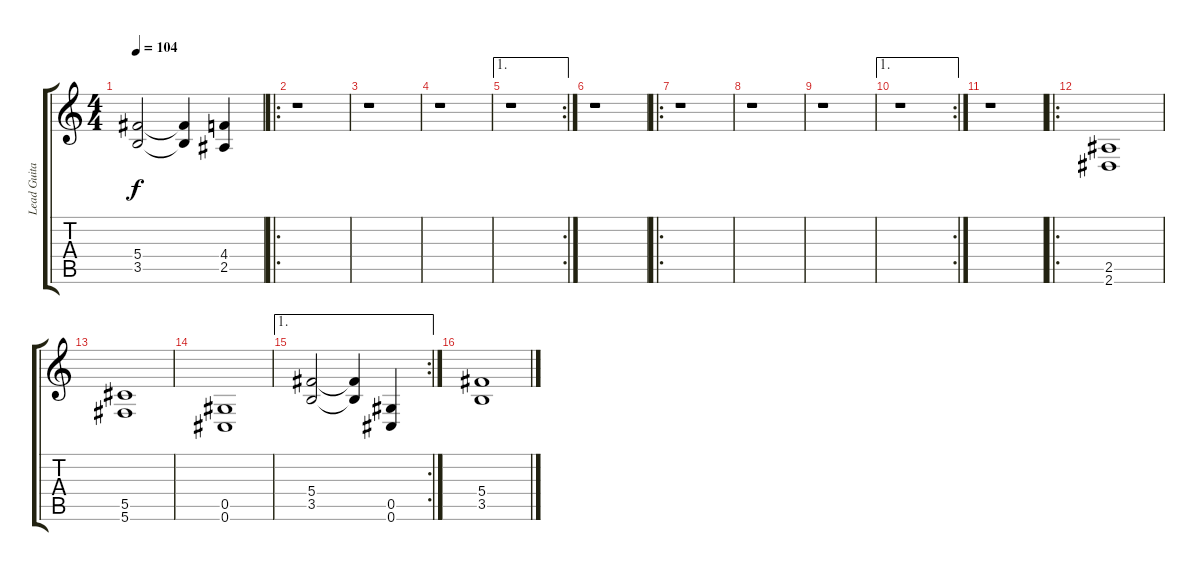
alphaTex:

\track ("Lead Guitar" "Lead Guita") {instrument overdrivenguitar}
\staff {score tabs}
\tuning (Eb4 Bb3 Gb3 Db3 Ab2 Db2) {hide}
\ts (4 4)
\tempo 104
\clef g2
\ks c
(5.4 3.5).2{dy f} (5.4{t} 3.5{t}).4 (4.4 2.5).4 |
\ro
r.1 |
r.1 |
r.1 |
\ae 1
\rc 2
r.1 |
r.1 |
\ro
r.1 |
r.1 |
r.1 |
\ae 1
\rc 2
r.1 |
r.1 |
\ro
(2.5 2.6).1 |
(5.5 5.6).1 |
(0.5 0.6).1 |
\ae 1
\rc 2
(5.4 3.5).2 (5.4{t} 3.5{t}).4 (0.5 0.6).4 |
(5.4 3.5).1
